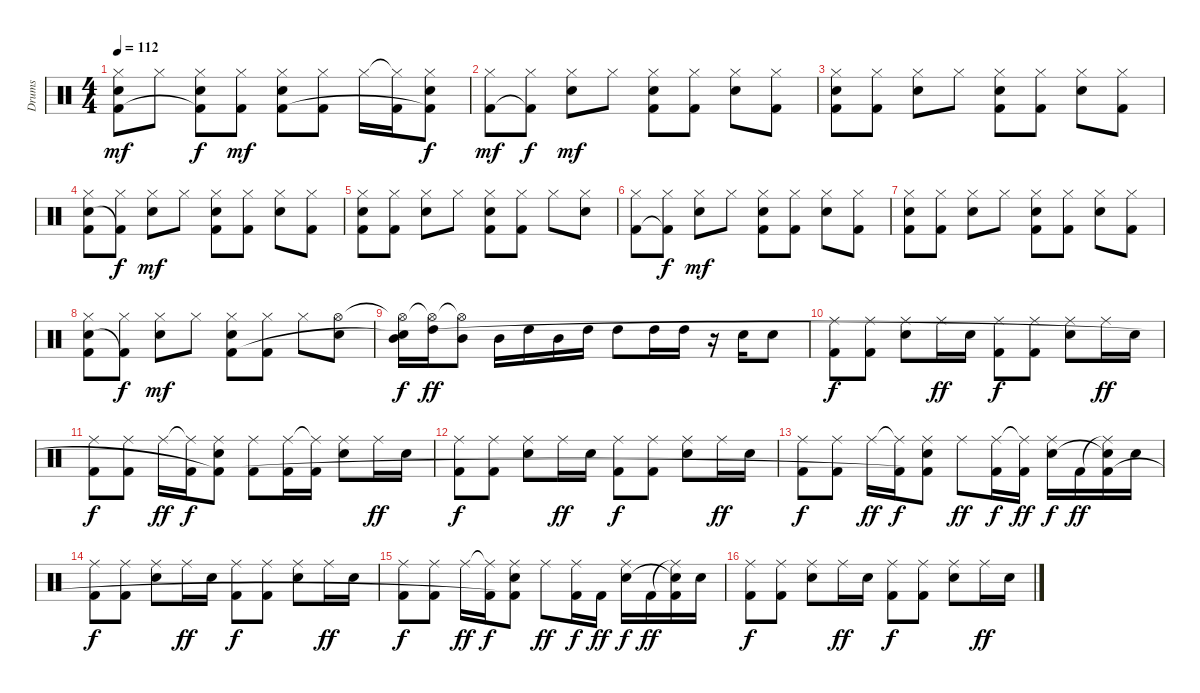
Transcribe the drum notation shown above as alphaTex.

\track ("Drums" "Drums") {instrument percussion}
\staff {score}
\articulation defaults
\ts (4 4)
\tempo 112
\clef neutral
\ks c
("Hi-Hat (closed)" "Electric Snare (hit)" "Kick (hit) 2").8{dy mf} "Hi-Hat (closed)".8 ("Hi-Hat (closed)" "Electric Snare (hit)" "Kick (hit) 2"{t}).8{dy f} ("Hi-Hat (closed)" "Kick (hit) 2").8{dy mf} ("Hi-Hat (closed)" "Electric Snare (hit)" "Kick (hit) 2").8 ("Hi-Hat (closed)" "Kick (hit) 2").8 "Hi-Hat (closed)".16 ("Hi-Hat (closed)"{t} "Kick (hit) 2").16 ("Hi-Hat (closed)" "Electric Snare (hit)" "Kick (hit) 2"{t}).8{dy f} |
("Hi-Hat (closed)" "Kick (hit) 2").8{dy mf} ("Hi-Hat (closed)" "Kick (hit) 2"{t}).8{dy f} ("Hi-Hat (closed)" "Electric Snare (hit)").8{dy mf} "Hi-Hat (closed)".8 ("Hi-Hat (closed)" "Electric Snare (hit)" "Kick (hit) 2").8 ("Hi-Hat (closed)" "Kick (hit) 2").8 ("Hi-Hat (closed)" "Electric Snare (hit)").8 ("Hi-Hat (closed)" "Kick (hit) 2").8 |
("Hi-Hat (closed)" "Electric Snare (hit)" "Kick (hit) 2").8 ("Hi-Hat (closed)" "Kick (hit) 2").8 ("Hi-Hat (closed)" "Electric Snare (hit)").8 "Hi-Hat (closed)".8 ("Hi-Hat (closed)" "Electric Snare (hit)" "Kick (hit) 2").8 ("Hi-Hat (closed)" "Kick (hit) 2").8 ("Hi-Hat (closed)" "Electric Snare (hit)").8 ("Hi-Hat (closed)" "Kick (hit) 2").8 |
("Hi-Hat (closed)" "Electric Snare (hit)" "Kick (hit) 2").8 ("Hi-Hat (closed)" "Kick (hit) 2"{t}).8{dy f} ("Hi-Hat (closed)" "Electric Snare (hit)").8{dy mf} "Hi-Hat (closed)".8 ("Hi-Hat (closed)" "Electric Snare (hit)" "Kick (hit) 2").8 ("Hi-Hat (closed)" "Kick (hit) 2").8 ("Hi-Hat (closed)" "Electric Snare (hit)").8 ("Hi-Hat (closed)" "Kick (hit) 2").8 |
("Hi-Hat (closed)" "Electric Snare (hit)" "Kick (hit) 2").8 ("Hi-Hat (closed)" "Kick (hit) 2").8 ("Hi-Hat (closed)" "Electric Snare (hit)").8 "Hi-Hat (closed)".8 ("Hi-Hat (closed)" "Electric Snare (hit)" "Kick (hit) 2").8 ("Hi-Hat (closed)" "Kick (hit) 2").8 "Hi-Hat (closed)".8 ("Hi-Hat (closed)" "Electric Snare (hit)").8 |
("Hi-Hat (closed)" "Kick (hit) 2").8 ("Hi-Hat (closed)" "Kick (hit) 2"{t}).8{dy f} ("Hi-Hat (closed)" "Electric Snare (hit)").8{dy mf} "Hi-Hat (closed)".8 ("Hi-Hat (closed)" "Electric Snare (hit)" "Kick (hit) 2").8 ("Hi-Hat (closed)" "Kick (hit) 2").8 ("Hi-Hat (closed)" "Electric Snare (hit)").8 ("Hi-Hat (closed)" "Kick (hit) 2").8 |
("Hi-Hat (closed)" "Electric Snare (hit)" "Kick (hit) 2").8 ("Hi-Hat (closed)" "Kick (hit) 2").8 ("Hi-Hat (closed)" "Electric Snare (hit)").8 "Hi-Hat (closed)".8 ("Hi-Hat (closed)" "Electric Snare (hit)" "Kick (hit) 2").8 ("Hi-Hat (closed)" "Kick (hit) 2").8 ("Hi-Hat (closed)" "Electric Snare (hit)").8 ("Hi-Hat (closed)" "Kick (hit) 2").8 |
("Hi-Hat (closed)" "Electric Snare (hit)" "Kick (hit) 2").8 ("Hi-Hat (closed)" "Kick (hit) 2"{t}).8{dy f} ("Hi-Hat (closed)" "Electric Snare (hit)").8{dy mf} "Hi-Hat (closed)".8 ("Hi-Hat (closed)" "Electric Snare (hit)" "Kick (hit) 2").8 ("Hi-Hat (closed)" "Kick (hit) 2").8 "Hi-Hat (closed)".8 ("Hi-Hat (open)" "Electric Snare (hit)").8 |
("Hi-Hat (open)"{t} "Mid Tom (hit)" "Electric Snare (hit)"{t}).16{dy f} ("Hi-Hat (open)"{t} "High Tom (hit)").16{dy ff} ("Hi-Hat (open)"{t} "Mid Tom (hit)").8 "Mid Tom (hit)".16 "High Tom (hit)".16 "Mid Tom (hit)".16 "High Tom (hit)".16 "High Tom (hit)".8 "High Tom (hit)".16 "High Tom (hit)".16 r.16 "Electric Snare (hit)".16 "Electric Snare (hit)".8 |
("Ride (middle)" "Kick (hit) 2").8{dy f} ("Ride (middle)" "Kick (hit) 2").8 ("Ride (middle)" "Electric Snare (hit)").8 "Ride (middle)".16{dy ff} "Electric Snare (hit)".16 ("Ride (middle)" "Kick (hit) 2").8{dy f} ("Ride (middle)" "Kick (hit) 2").8 ("Ride (middle)" "Electric Snare (hit)").8 "Ride (middle)".16{dy ff} "Electric Snare (hit)".16 |
("Ride (middle)" "Kick (hit) 2").8{dy f} ("Ride (middle)" "Kick (hit) 2").8 "Ride (middle)".16{dy ff} ("Ride (middle)"{t} "Kick (hit) 2").16{dy f} ("Ride (middle)" "Electric Snare (hit)" "Kick (hit) 2"{t}).8 ("Ride (middle)" "Kick (hit) 2").8 ("Ride (middle)" "Kick (hit) 2").16 ("Ride (middle)"{t} "Kick (hit) 2").16 ("Ride (middle)" "Electric Snare (hit)").8 "Ride (middle)".16{dy ff} "Electric Snare (hit)".16 |
("Ride (middle)" "Kick (hit) 2").8{dy f} ("Ride (middle)" "Kick (hit) 2").8 ("Ride (middle)" "Electric Snare (hit)").8 "Ride (middle)".16{dy ff} "Electric Snare (hit)".16 ("Ride (middle)" "Kick (hit) 2").8{dy f} ("Ride (middle)" "Kick (hit) 2").8 ("Ride (middle)" "Electric Snare (hit)").8 "Ride (middle)".16{dy ff} "Electric Snare (hit)".16 |
("Ride (middle)" "Kick (hit) 2").8{dy f} ("Ride (middle)" "Kick (hit) 2").8 "Ride (middle)".16{dy ff} ("Ride (middle)"{t} "Kick (hit) 2").16{dy f} ("Ride (middle)" "Electric Snare (hit)" "Kick (hit) 2"{t}).8 "Ride (middle)".8{dy ff} ("Ride (middle)" "Kick (hit) 2").16{dy f} ("Ride (middle)"{t} "Kick (hit) 2").16{dy ff} ("Ride (middle)" "Electric Snare (hit)").16{dy f} "Kick (hit) 2".16{dy ff} ("Ride (middle)"{t} "Electric Snare (hit)"{t} "Kick (hit) 2").16 "Electric Snare (hit)".16 |
("Ride (middle)" "Kick (hit) 2").8{dy f} ("Ride (middle)" "Kick (hit) 2").8 ("Ride (middle)" "Electric Snare (hit)").8 "Ride (middle)".16{dy ff} "Electric Snare (hit)".16 ("Ride (middle)" "Kick (hit) 2").8{dy f} ("Ride (middle)" "Kick (hit) 2").8 ("Ride (middle)" "Electric Snare (hit)").8 "Ride (middle)".16{dy ff} "Electric Snare (hit)".16 |
("Ride (middle)" "Kick (hit) 2").8{dy f} ("Ride (middle)" "Kick (hit) 2").8 "Ride (middle)".16{dy ff} ("Ride (middle)"{t} "Kick (hit) 2").16{dy f} ("Ride (middle)" "Electric Snare (hit)" "Kick (hit) 2"{t}).8 "Ride (middle)".8{dy ff} ("Ride (middle)" "Kick (hit) 2").16{dy f} "Kick (hit) 2".16{dy ff} ("Ride (middle)" "Electric Snare (hit)").16{dy f} "Kick (hit) 2".16{dy ff} ("Ride (middle)"{t} "Electric Snare (hit)"{t} "Kick (hit) 2").16 "Electric Snare (hit)".16 |
("Ride (middle)" "Kick (hit) 2").8{dy f} ("Ride (middle)" "Kick (hit) 2").8 ("Ride (middle)" "Electric Snare (hit)").8 "Ride (middle)".16{dy ff} "Electric Snare (hit)".16 ("Ride (middle)" "Kick (hit) 2").8{dy f} ("Ride (middle)" "Kick (hit) 2").8 ("Ride (middle)" "Electric Snare (hit)").8 "Ride (middle)".16{dy ff} "Electric Snare (hit)".16
